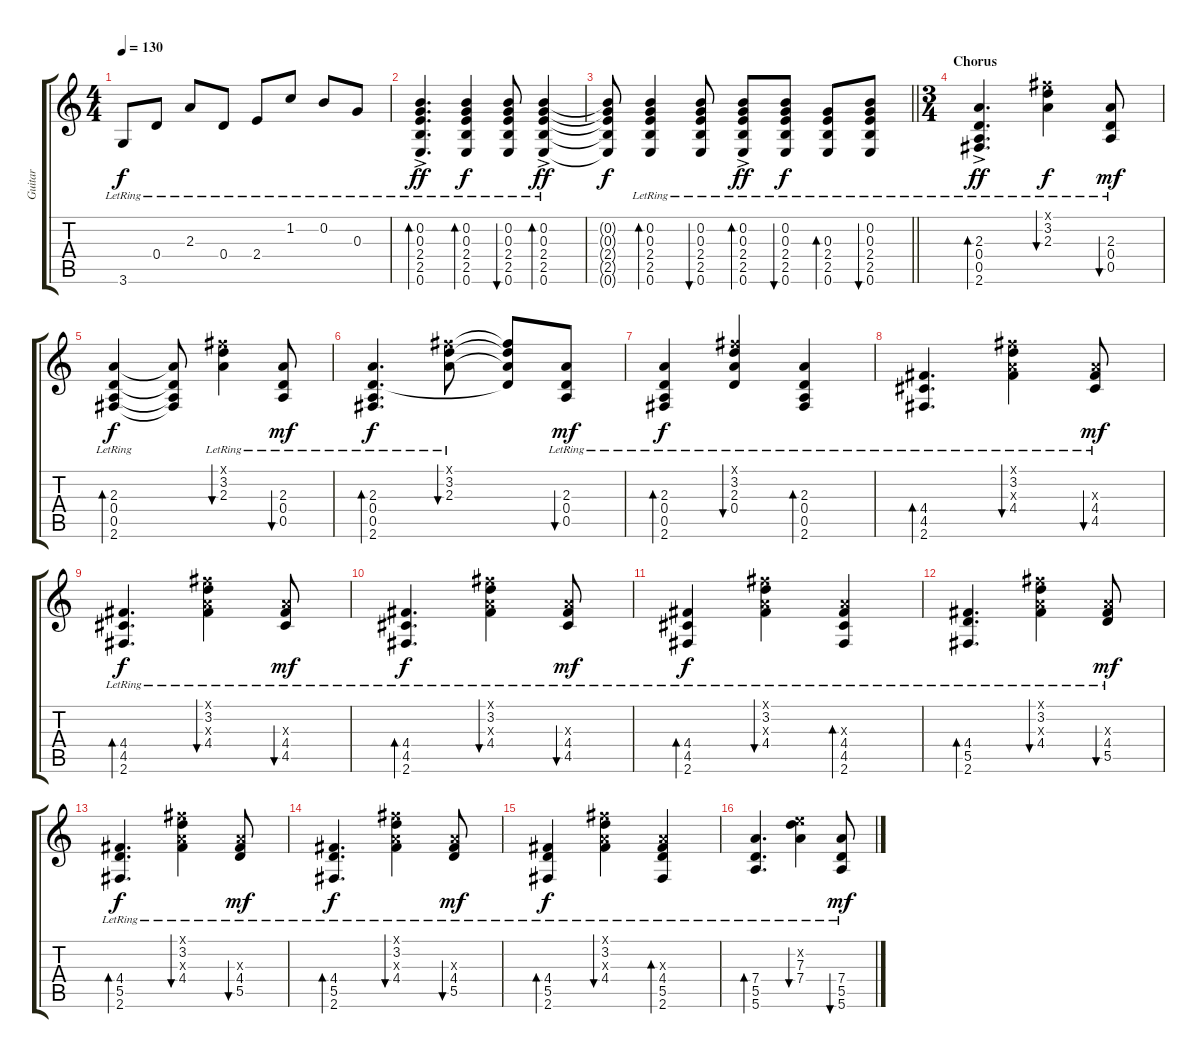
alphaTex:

\track ("Guitar" "Guitar") {instrument acousticguitarsteel}
\staff {score tabs}
\tuning (E4 B3 G3 D3 A2 E2) {hide}
\ts (4 4)
\tempo 130
\clef g2
\ks c
3.6{lr}.8{dy f} 0.4{lr}.8 2.3{lr}.8 0.4{lr}.8 2.4{lr}.8 1.2{lr}.8 0.2{lr}.8 0.3{lr}.8 |
(0.2{lr} 0.3{lr} 2.4{lr} 2.5{lr} 0.6{ac lr}).4{d bd 30 dy ff} (0.2{lr} 0.3{lr} 2.4{lr} 2.5{lr} 0.6{lr}).4{bd 30 dy f} (0.2{lr} 0.3{lr} 2.4{lr} 2.5{lr} 0.6{lr}).8{bu 30} (0.2{lr} 0.3{lr} 2.4{lr} 2.5{lr} 0.6{ac lr}).4{bd 30 dy ff} |
\barLineRight lightlight
(0.2{t} 0.3{t} 2.4{t} 2.5{t} 0.6{t}).8{dy f} (0.2{lr} 0.3{lr} 2.4{lr} 2.5{lr} 0.6{lr}).4{bd 60} (0.2{lr} 0.3{lr} 2.4{lr} 2.5{lr} 0.6{lr}).8{bu 30} (0.2{lr} 0.3{lr} 2.4{lr} 2.5{lr} 0.6{ac lr}).8{bd 30 dy ff} (0.2{lr} 0.3{lr} 2.4{lr} 2.5{lr} 0.6{lr}).8{bu 30 dy f} (0.3{lr} 2.4{lr} 2.5{lr} 0.6{lr}).8{bd 30} (0.2{lr} 0.3{lr} 2.4{lr} 2.5{lr} 0.6{lr}).8{bu 30} |
\ts (3 4)
\section ("" "Chorus")
(2.3{lr} 0.4{lr} 0.5{lr} 2.6{ac lr}).4{d bd 30 dy ff} (2.1{x} 3.2{lr} 2.3).4{bu 60 dy f} (2.3{lr} 0.4{lr} 0.5{lr}).8{bu 30 dy mf} |
(2.3{lr} 0.4{lr} 0.5{lr} 2.6{lr}).4{bd 30 dy f} (2.3{t} 0.4{t} 0.5{t} 2.6{t}).8 (2.1{x} 3.2{lr} 2.3).4{bu 60} (2.3{lr} 0.4{lr} 0.5{lr}).8{bu 30 dy mf} |
(2.3{lr} 0.4{lr} 0.5{lr} 2.6{lr}).4{d bd 30 dy f} (2.1{x} 3.2{lr} 2.3).8{bu 60} (2.1{t} 3.2{t} 2.3{t} 0.4{t}).8 (2.3{lr} 0.4{lr} 0.5{lr}).8{bu 30 dy mf} |
(2.3{lr} 0.4{lr} 0.5{lr} 2.6{lr}).4{bd 30 dy f} (2.1{x} 3.2{lr} 2.3 0.4).4{bu 60} (2.3{lr} 0.4{lr} 0.5{lr} 2.6{lr}).4{bd 30} |
(4.4{lr} 4.5{lr} 2.6{lr}).4{d bd 30} (2.1{x} 3.2{lr} 2.3{x} 4.4).4{bu 30} (2.3{x} 4.4{lr} 4.5{lr}).8{bu 30 dy mf} |
(4.4{lr} 4.5{lr} 2.6{lr}).4{d bd 30 dy f} (2.1{x} 3.2{lr} 2.3{x} 4.4).4{bu 30} (2.3{x} 4.4{lr} 4.5{lr}).8{bu 30 dy mf} |
(4.4{lr} 4.5{lr} 2.6{lr}).4{d bd 30 dy f} (2.1{x} 3.2{lr} 2.3{x} 4.4).4{bu 30} (2.3{x} 4.4{lr} 4.5{lr}).8{bu 30 dy mf} |
(4.4{lr} 4.5{lr} 2.6{lr}).4{bd 30 dy f} (2.1{x} 3.2{lr} 2.3{x} 4.4).4{bu 30} (2.3{x} 4.4{lr} 4.5{lr} 2.6{lr}).4{bd 30} |
(4.4{lr} 5.5{lr} 2.6{lr}).4{d bd 30} (2.1{x} 3.2{lr} 2.3{x} 4.4).4{bu 30} (2.3{x} 4.4{lr} 5.5{lr}).8{bu 30 dy mf} |
(4.4{lr} 5.5{lr} 2.6{lr}).4{d bd 30 dy f} (2.1{x} 3.2{lr} 2.3{x} 4.4).4{bu 30} (2.3{x} 4.4{lr} 5.5{lr}).8{bu 30 dy mf} |
(4.4{lr} 5.5{lr} 2.6{lr}).4{d bd 30 dy f} (2.1{x} 3.2{lr} 2.3{x} 4.4).4{bu 30} (2.3{x} 4.4{lr} 5.5{lr}).8{bu 30 dy mf} |
(4.4{lr} 5.5{lr} 2.6{lr}).4{bd 30 dy f} (2.1{x} 3.2{lr} 2.3{x} 4.4).4{bu 30} (2.3{x} 4.4{lr} 5.5{lr} 2.6{lr}).4{bd 30} |
(7.4{lr} 5.5{lr} 5.6{lr}).4{d bd 30} (5.2{x} 7.3{lr} 7.4).4{bu 30} (7.4{lr} 5.5{lr} 5.6{lr}).8{bu 30 dy mf}
